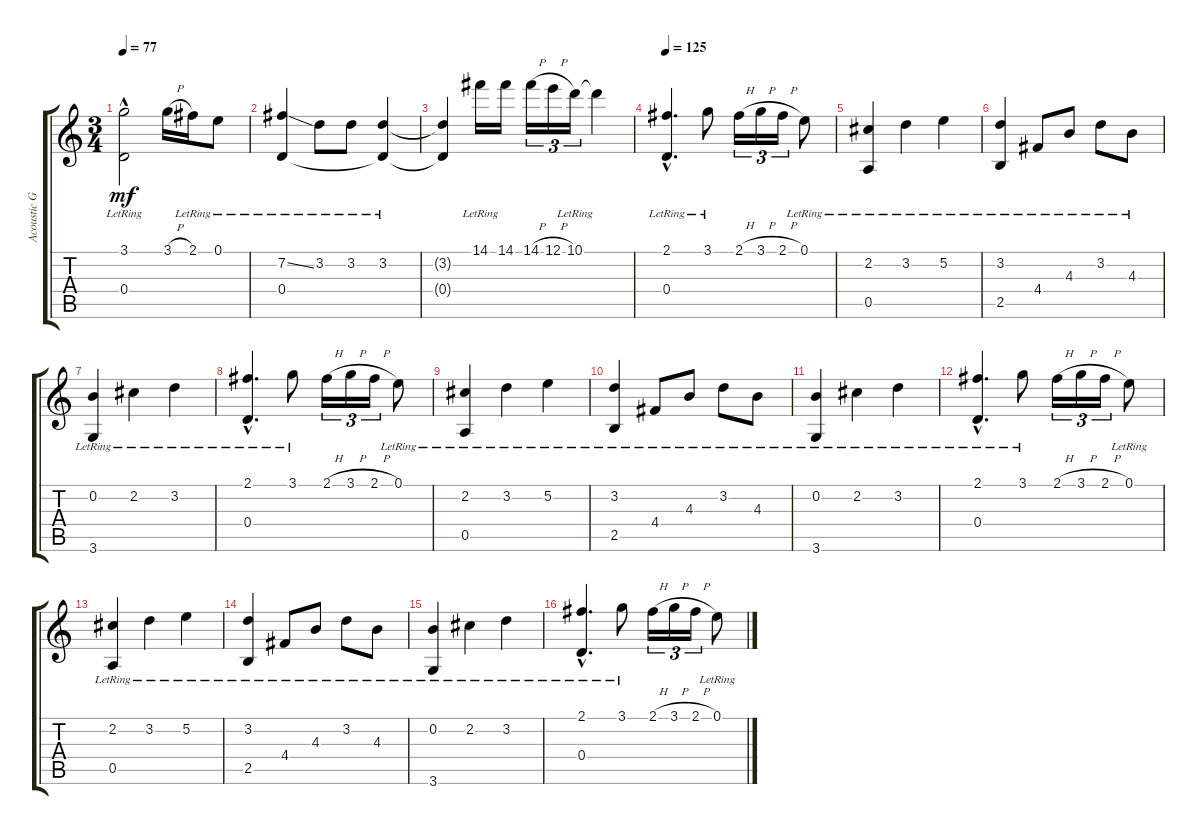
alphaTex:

\track ("Acoustic Guitar 1" "Acoustic G") {instrument acousticguitarsteel}
\staff {score tabs}
\tuning (E4 B3 G3 D3 A2 E2) {hide}
\ts (3 4)
\tempo 77
\tempo 104
\tempo 77
\clef g2
\ks c
(3.1{lr} 0.4{hac lr}).2{dy mf instrument acousticguitarsteel} 3.1{h}.16 2.1{lr}.16 0.1{lr}.8 |
(7.2{ss} 0.4{lr}).4 3.2{lr}.8 3.2{lr}.8 (3.2{lr} 0.4{t}).4 |
(3.2{t} 0.4{t}).4 14.1{lr}.16 14.1{lr}.16 14.1{h}.16{tu (3 2)} 12.1{h}.16{tu (3 2)} 10.1{lr}.16{tu (3 2)} 10.1{t}.4 |
\tempo 125
(2.1{hac lr} 0.4{hac lr}).4{d} 3.1{lr}.8 2.1{h}.16{tu (3 2)} 3.1{h}.16{tu (3 2)} 2.1{h}.16{tu (3 2)} 0.1{lr}.8 |
(2.2{lr} 0.5{lr}).4 3.2{lr}.4 5.2{lr}.4 |
(3.2{lr} 2.5{lr}).4 4.4{lr}.8 4.3{lr}.8 3.2{lr}.8 4.3{lr}.8 |
(0.2{lr} 3.6{lr}).4 2.2{lr}.4 3.2{lr}.4 |
(2.1{hac lr} 0.4{hac lr}).4{d} 3.1{lr}.8 2.1{h}.16{tu (3 2)} 3.1{h}.16{tu (3 2)} 2.1{h}.16{tu (3 2)} 0.1{lr}.8 |
(2.2{lr} 0.5{lr}).4 3.2{lr}.4 5.2{lr}.4 |
(3.2{lr} 2.5{lr}).4 4.4{lr}.8 4.3{lr}.8 3.2{lr}.8 4.3{lr}.8 |
(0.2{lr} 3.6{lr}).4 2.2{lr}.4 3.2{lr}.4 |
(2.1{hac lr} 0.4{hac lr}).4{d} 3.1{lr}.8 2.1{h}.16{tu (3 2)} 3.1{h}.16{tu (3 2)} 2.1{h}.16{tu (3 2)} 0.1{lr}.8 |
(2.2{lr} 0.5{lr}).4 3.2{lr}.4 5.2{lr}.4 |
(3.2{lr} 2.5{lr}).4 4.4{lr}.8 4.3{lr}.8 3.2{lr}.8 4.3{lr}.8 |
(0.2{lr} 3.6{lr}).4 2.2{lr}.4 3.2{lr}.4 |
(2.1{hac lr} 0.4{hac lr}).4{d} 3.1{lr}.8 2.1{h}.16{tu (3 2)} 3.1{h}.16{tu (3 2)} 2.1{h}.16{tu (3 2)} 0.1{lr}.8
